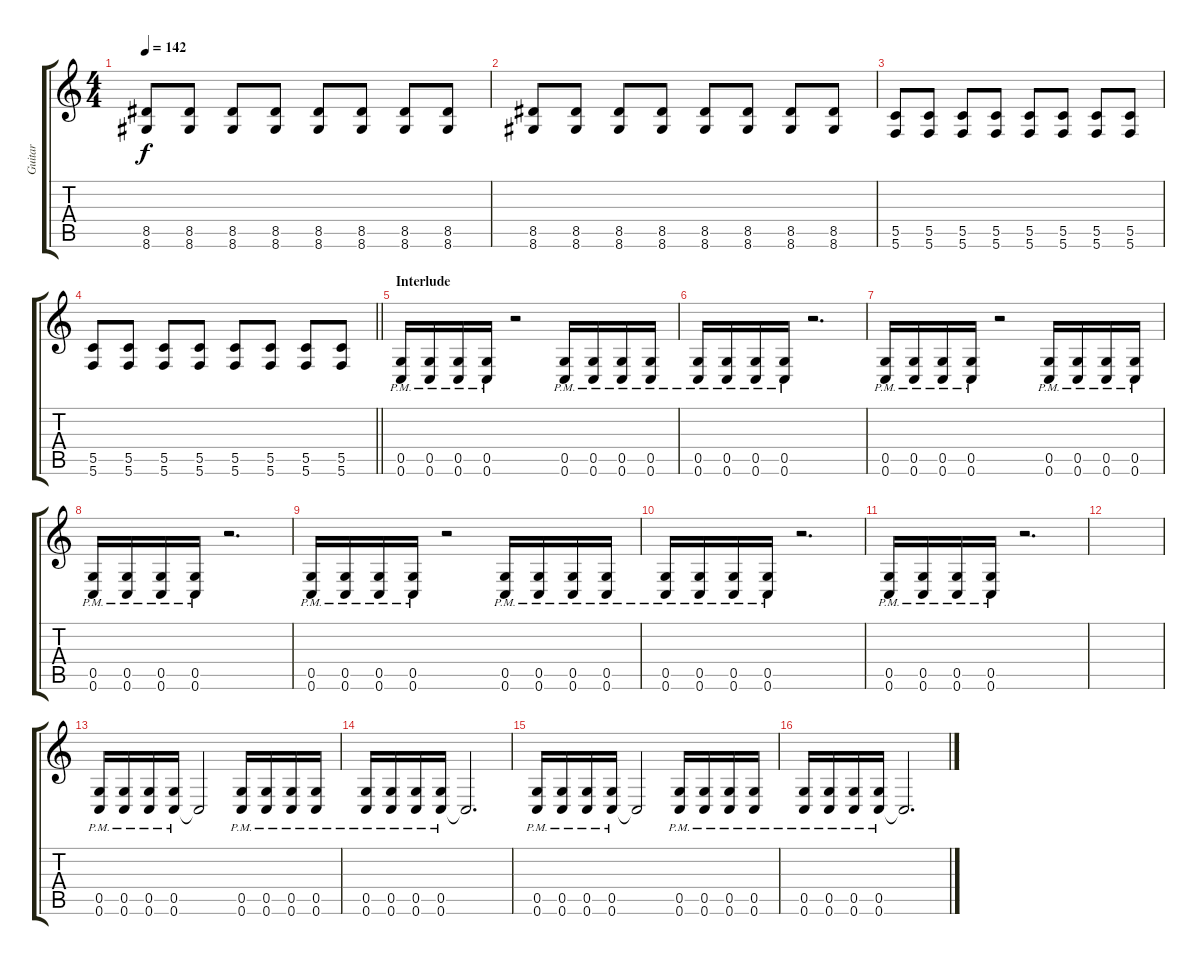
\track ("Guitar " "Guitar ") {instrument distortionguitar}
\staff {score tabs}
\tuning (D4 A3 F3 C3 G2 C2) {hide}
\ts (4 4)
\tempo 142
\clef g2
\ks c
(8.5 8.6).8{dy f} (8.5 8.6).8 (8.5 8.6).8 (8.5 8.6).8 (8.5 8.6).8 (8.5 8.6).8 (8.5 8.6).8 (8.5 8.6).8 |
(8.5 8.6).8 (8.5 8.6).8 (8.5 8.6).8 (8.5 8.6).8 (8.5 8.6).8 (8.5 8.6).8 (8.5 8.6).8 (8.5 8.6).8 |
(5.5 5.6).8 (5.5 5.6).8 (5.5 5.6).8 (5.5 5.6).8 (5.5 5.6).8 (5.5 5.6).8 (5.5 5.6).8 (5.5 5.6).8 |
\barLineRight lightlight
(5.5 5.6).8 (5.5 5.6).8 (5.5 5.6).8 (5.5 5.6).8 (5.5 5.6).8 (5.5 5.6).8 (5.5 5.6).8 (5.5 5.6).8 |
\section ("" "Interlude")
(0.5 0.6{pm}).16 (0.5 0.6{pm}).16 (0.5 0.6{pm}).16 (0.5 0.6{pm}).16 r.2 (0.5 0.6{pm}).16 (0.5 0.6{pm}).16 (0.5 0.6{pm}).16 (0.5 0.6{pm}).16 |
(0.5 0.6{pm}).16 (0.5 0.6{pm}).16 (0.5 0.6{pm}).16 (0.5 0.6{pm}).16 r.2{d} |
(0.5 0.6{pm}).16 (0.5 0.6{pm}).16 (0.5 0.6{pm}).16 (0.5 0.6{pm}).16 r.2 (0.5 0.6{pm}).16 (0.5 0.6{pm}).16 (0.5 0.6{pm}).16 (0.5 0.6{pm}).16 |
(0.5 0.6{pm}).16 (0.5 0.6{pm}).16 (0.5 0.6{pm}).16 (0.5 0.6{pm}).16 r.2{d} |
(0.5 0.6{pm}).16 (0.5 0.6{pm}).16 (0.5 0.6{pm}).16 (0.5 0.6{pm}).16 r.2 (0.5 0.6{pm}).16 (0.5 0.6{pm}).16 (0.5 0.6{pm}).16 (0.5 0.6{pm}).16 |
(0.5 0.6{pm}).16 (0.5 0.6{pm}).16 (0.5 0.6{pm}).16 (0.5 0.6{pm}).16 r.2{d} |
(0.5 0.6{pm}).16 (0.5 0.6{pm}).16 (0.5 0.6{pm}).16 (0.5 0.6{pm}).16 r.2{d} |
|
(0.5 0.6{pm}).16 (0.5 0.6{pm}).16 (0.5 0.6{pm}).16 (0.5 0.6{pm}).16 0.6{t}.2 (0.5 0.6{pm}).16 (0.5 0.6{pm}).16 (0.5 0.6{pm}).16 (0.5 0.6{pm}).16 |
(0.5 0.6{pm}).16 (0.5 0.6{pm}).16 (0.5 0.6{pm}).16 (0.5 0.6{pm}).16 0.6{t}.2{d} |
(0.5 0.6{pm}).16 (0.5 0.6{pm}).16 (0.5 0.6{pm}).16 (0.5 0.6{pm}).16 0.6{t}.2 (0.5 0.6{pm}).16 (0.5 0.6{pm}).16 (0.5 0.6{pm}).16 (0.5 0.6{pm}).16 |
(0.5 0.6{pm}).16 (0.5 0.6{pm}).16 (0.5 0.6{pm}).16 (0.5 0.6{pm}).16 0.6{t}.2{d}
